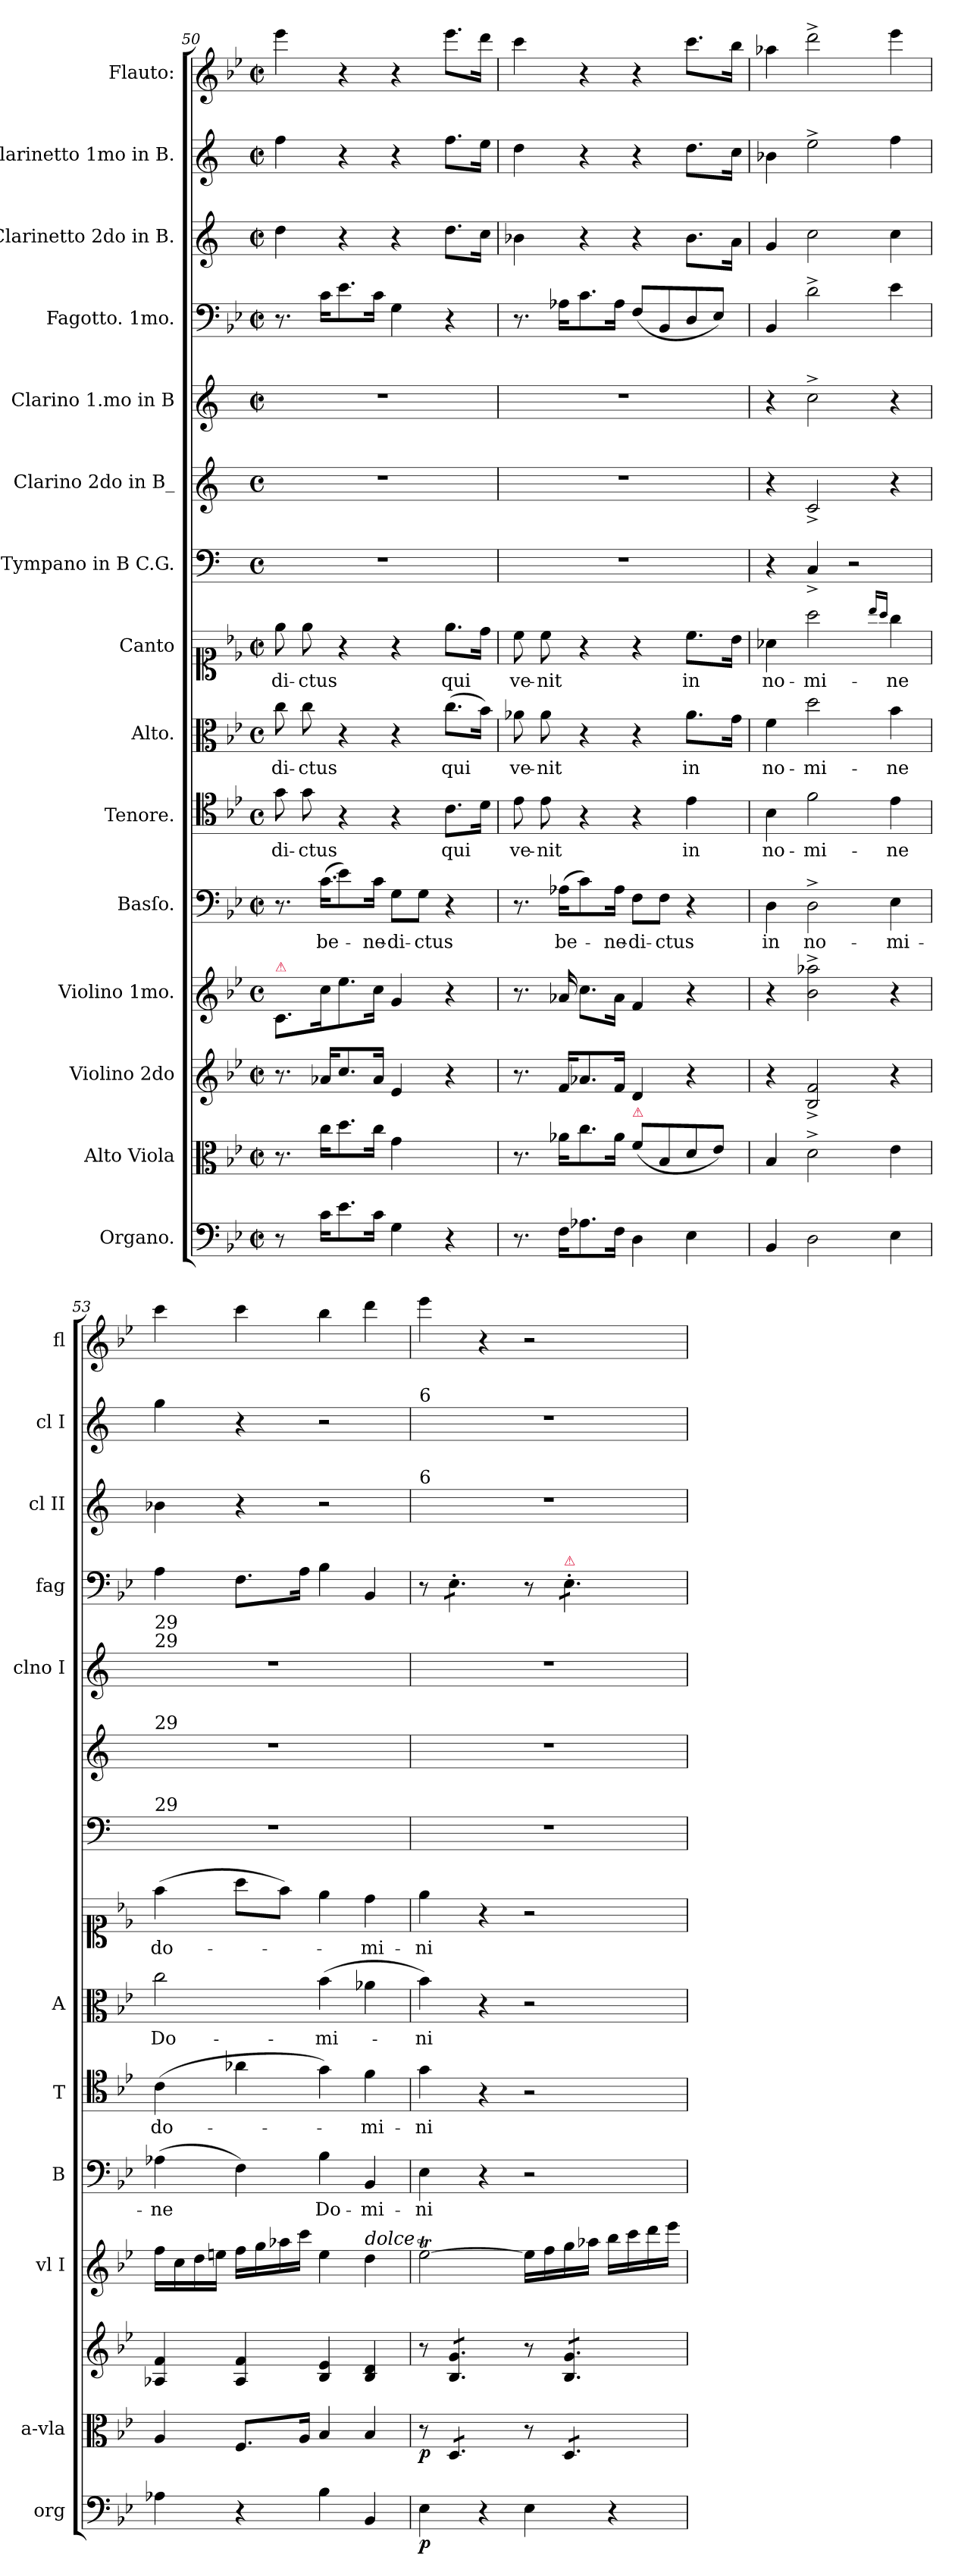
**kern	**dynam	**kern	**dynam	**kern	**kern	**kern	**text	**kern	**text	**kern	**text	**kern	**text	**kern	**kern	**kern	**kern	**kern	**kern	**kern
*part15	*part15	*part14	*part14	*part13	*part12	*part11	*part11	*part10	*part10	*part9	*part9	*part8	*part8	*part7	*part6	*part5	*part4	*part3	*part2	*part1
*staff15	*staff15	*staff14	*staff14	*staff13	*staff12	*staff11	*staff11	*staff10	*staff10	*staff9	*staff9	*staff8	*staff8	*staff7	*staff6	*staff5	*staff4	*staff3	*staff2	*staff1
*I"Organo.	*	*I"Alto Viola	*	*I"Violino 2do	*I"Violino 1mo.	*I"Basſo.	*	*I"Tenore.	*	*I"Alto.	*	*I"Canto	*	*I"Tympano in B C.G.	*I"Clarino 2do in B_	*I"Clarino 1.mo in B	*I"Fagotto. 1mo.	*I"Clarinetto 2do in B.	*I"Clarinetto 1mo in B.	*I"Flauto:
*I'org	*	*I'a-vla	*	*	*I'vl I	*I'B	*	*I'T	*	*I'A	*	*	*	*	*	*I'clno I	*I'fag	*I'cl II	*I'cl I	*I'fl
*clefF4	*	*clefC3	*	*clefG2	*clefG2	*clefF4	*	*clefC4	*	*clefC3	*	*clefC1	*	*clefF4	*clefG2	*clefG2	*clefF4	*clefG2	*clefG2	*clefG2
*	*	*	*	*	*	*	*	*	*	*	*	*	*	*ITrd1c2	*ITrd1c2	*ITrd1c2	*	*ITrd1c2	*ITrd1c2	*
*k[b-e-]	*	*k[b-e-]	*	*k[b-e-]	*k[b-e-]	*k[b-e-]	*	*k[b-e-]	*	*k[b-e-]	*	*k[b-e-]	*	*k[b-e-]	*k[b-e-]	*k[b-e-]	*k[b-e-]	*k[b-e-]	*k[b-e-]	*k[b-e-]
*B-:	*	*B-:	*	*B-:	*B-:	*B-:	*	*B-:	*	*B-:	*	*B-:	*	*	*	*	*B-:	*	*	*B-:
*M2/2	*	*M2/2	*	*M2/2	*M2/2	*M2/2	*	*M2/2	*	*M2/2	*	*M2/2	*	*M2/2	*M2/2	*M2/2	*M2/2	*M2/2	*M2/2	*M2/2
*met(c|)	*	*met(c|)	*	*met(c|)	*met(c)	*met(c|)	*	*met(c)	*	*met(c)	*	*met(c|)	*	*met(c)	*met(c)	*met(c|)	*met(c|)	*met(c|)	*met(c|)	*met(c|)
=50	=50	=50	=50	=50	=50	=50	=50	=50	=50	=50	=50	=50	=50	=50	=50	=50	=50	=50	=50	=50
!	!	!	!	!	!LO:TX:a:color=crimson:t=⚠	!	!	!	!	!	!	!	!	!	!	!	!	!	!	!
!LO:N:vis=8	!	!	!	!	!	!	!	!	!	!	!	!	!	!	!	!	!	!	!	!
8.r	.	8.r	.	8.r	8.c/L	8.r	.	8g\	-di-	8cc\	-di-	8ee-\	-di-	1r	1r	1r	8.r	4cc\	4ee-\	4eee-\
.	.	.	.	.	.	.	.	8g\	-ctus	8cc\	-ctus	8ee-\	-ctus	.	.	.	.	.	.	.
!	!	!	!	!	!	!LO:N:vis=16.	!	!	!	!	!	!	!	!	!	!	!	!	!	!
16c\KL	.	16cc\KL	.	16a-X/KL	16cc\K	(16c\KL	be-	.	.	.	.	.	.	.	.	.	16c\KL	.	.	.
!	!	!	!	!	!	!LO:N:vis=8	!	!	!	!	!	!	!	!	!	!	!	!	!	!
8.e-\	.	8.dd\	.	8.cc/	8.ee-\	8.e-\)	.	4r	.	4r	.	4r	.	.	.	.	8.e-\	4r	4r	4r
16c\Jk	.	16cc\Jk	.	16a-/Jk	16cc\Jk	16c\Jk	-ne-	.	.	.	.	.	.	.	.	.	16c\Jk	.	.	.
4G\	.	4g\	.	4e-/	4g/	8G\L	-di-	4r	.	4r	.	4r	.	.	.	.	4G\	4r	4r	4r
.	.	.	.	.	.	8G\J	-ctus	.	.	.	.	.	.	.	.	.	.	.	.	.
4r	.	4ryy	.	4r	4r	4r	.	8.c\L	qui	(8.cc\L	qui	8.ee-\L	qui	.	.	.	4r	8.cc\L	8.ee-\L	8.eee-\L
.	.	.	.	.	.	.	.	16d\Jk	.	16b-\Jk)	.	16dd\Jk	.	.	.	.	.	16b-\Jk	16dd\Jk	16ddd\Jk
=51	=51	=51	=51	=51	=51	=51	=51	=51	=51	=51	=51	=51	=51	=51	=51	=51	=51	=51	=51	=51
8.r	.	8.r	.	8.r	8.r	8.r	.	8e-\	ve-	8a-X\	ve-	8cc\	ve-	1r	1r	1r	8.r	4a-X\	4cc\	4ccc\
.	.	.	.	.	.	.	.	8e-\	-nit	8a-\	-nit	8cc\	-nit	.	.	.	.	.	.	.
16F\KL	.	16a-X\KL	.	16f/KL	16a-X/	(16A-X\KL	be-	.	.	.	.	.	.	.	.	.	16A-X\KL	.	.	.
!	!	!	!	!	!	!LO:N:vis=8	!	!	!	!	!	!	!	!	!	!	!	!	!	!
8.A-X\	.	8.cc\	.	8.a-X/	8.cc\L	8.c\)	.	4r	.	4r	.	4r	.	.	.	.	8.c\	4r	4r	4r
16F\Jk	.	16a-\Jk	.	16f/Jk	16a-\Jk	16A-\Jk	-ne-	.	.	.	.	.	.	.	.	.	16A-\Jk	.	.	.
!	!	!LO:TX:a:color=crimson:t=⚠	!	!	!	!	!	!	!	!	!	!	!	!	!	!	!	!	!	!
4D\	.	(8f\L	.	4d/	4f/	8F\L	-di-	4r	.	4r	.	4r	.	.	.	.	(8F/L	4r	4r	4r
.	.	8B-/	.	.	.	8F\J	-ctus	.	.	.	.	.	.	.	.	.	8BB-/	.	.	.
4E-\	.	8d/	.	4r	4r	4r	.	4e-\	in	8.a-\L	in	8.cc\L	in	.	.	.	8D/	8.a-\L	8.cc\L	8.ccc\L
.	.	8e-/J)	.	.	.	.	.	.	.	.	.	.	.	.	.	.	8E-/J)	.	.	.
.	.	.	.	.	.	.	.	.	.	16g\Jk	.	16b-\Jk	.	.	.	.	.	16g\Jk	16b-\Jk	16bb-\Jk
=52	=52	=52	=52	=52	=52	=52	=52	=52	=52	=52	=52	=52	=52	=52	=52	=52	=52	=52	=52	=52
4BB-/	.	4B-/	.	4r	4r	4D\	in	4B-\	no-	4f\	no-	4a-X\	no-	4r	4r	4r	4BB-/	4f/	4a-X\	4aa-X\
2D\	.	2d^\	.	2B-^>/ 2f^>/	2b-^\ 2aa-X^\	2D^\	no-	2f\	-mi-	2dd\	-mi-	2aa\	-mi-	4BB-^/	2B-^/	2b-^\	2d^\	2b-\	2dd^\	2ddd^\
.	.	.	.	.	.	.	.	.	.	.	.	.	.	2r	.	.	.	.	.	.
.	.	.	.	.	.	.	.	.	.	.	.	16qqbb-/LL	.	.	.	.	.	.	.	.
.	.	.	.	.	.	.	.	.	.	.	.	16qqaa/JJ	.	.	.	.	.	.	.	.
4E-\	.	4e-\	.	4r	4r	4E-\	-mi-	4e-\	-ne	4b-\	-ne	4gg\	-ne	.	4r	4r	4e-\	4b-\	4ee-\	4eee-\
=53	=53	=53	=53	=53	=53	=53	=53	=53	=53	=53	=53	=53	=53	=53	=53	=53	=53	=53	=53	=53
!	!	!	!	!	!	!	!	!	!	!	!	!	!	!	!	!LO:TX:a:t=29	!	!	!	!
!	!	!	!	!	!	!	!	!	!	!	!	!	!	!	!	!LO:TX:a:t=29	!	!	!	!
!	!	!	!	!	!	!	!	!	!	!	!	!	!	!	!LO:TX:a:t=29	!	!	!	!	!
!	!	!	!	!	!	!	!	!	!	!	!	!	!	!LO:TX:a:t=29	!	!	!	!	!	!
4A-X\	.	4A/	.	4A-X/ 4f/	16ff\LL	(4A-X\	-ne	(4c\	do-	2cc\	Do-	(4ff\	do-	1r	1r	1r	4A\	4a-X\	4ff\	4ccc\
.	.	.	.	.	16cc\	.	.	.	.	.	.	.	.	.	.	.	.	.	.	.
.	.	.	.	.	16dd\	.	.	.	.	.	.	.	.	.	.	.	.	.	.	.
.	.	.	.	.	16een\JJ	.	.	.	.	.	.	.	.	.	.	.	.	.	.	.
4r	.	8.F/L	.	4A-/ 4f/	16ff\LL	4F\)	.	4a-X\	.	.	.	8aa\L	.	.	.	.	8.F\L	4r	4r	4ccc\
.	.	.	.	.	16gg\	.	.	.	.	.	.	.	.	.	.	.	.	.	.	.
.	.	.	.	.	16aa-X\	.	.	.	.	.	.	8ff\J)	.	.	.	.	.	.	.	.
.	.	16A/Jk	.	.	16ccc\JJ	.	.	.	.	.	.	.	.	.	.	.	16A\Jk	.	.	.
4B-\	.	4B-/	.	4B-/ 4e-/	4ee\	4B-\	Do-	4g\)	.	(4b-\	-mi-	4ee-\	.	.	.	.	4B-\	2r	2r	4bb-\
!	!	!	!	!	!LO:TX:a:i:t=dolce	!	!	!	!	!	!	!	!	!	!	!	!	!	!	!
4BB-/	.	4B-/	.	4B-/ 4d/	4dd\	4BB-/	-mi-	4f\	-mi-	4a-X\	.	4dd\	-mi-	.	.	.	4BB-/	.	.	4ddd\
=54	=54	=54	=54	=54	=54	=54	=54	=54	=54	=54	=54	=54	=54	=54	=54	=54	=54	=54	=54	=54
!	!	!	!	!	!	!	!	!	!	!	!	!	!	!	!	!	!	!	!LO:TX:a:t=6	!
!	!	!	!	!	!	!	!	!	!	!	!	!	!	!	!	!	!	!LO:TX:a:t=6	!	!
4E-\	p	8r	p	8r	[2ee-T\	4E-\	-ni	4g\	-ni	4b-\)	-ni	4ee-\	-ni	1r	1r	1r	8r	1r	1r	4eee-\
!	!	!	!	!	!	!	!	!	!	!	!	!	!	!	!	!	!LO:TX:a:color=crimson:t=⚠	!	!	!
*	*	*tremolo	*	*	*	*	*	*	*	*	*	*	*	*	*	*	*	*	*	*
*	*	*	*	*tremolo	*	*	*	*	*	*	*	*	*	*	*	*	*	*	*	*
*	*	*	*	*	*	*	*	*	*	*	*	*	*	*	*	*	*tremolo	*	*	*
.	.	8D/L	.	8B-/ 8g/L	.	.	.	.	.	.	.	.	.	.	.	.	8E-'\L	.	.	.
4r	.	8D/	.	8B-/ 8g/	.	4r	.	4r	.	4r	.	4r	.	.	.	.	8E-'\	.	.	4r
.	.	8D/J	.	8B-/ 8g/J	.	.	.	.	.	.	.	.	.	.	.	.	8E-'\J	.	.	.
4E-\	.	8r	.	8r	16ee-\LL]	2r	.	2r	.	2r	.	2r	.	.	.	.	8r	.	.	2r
.	.	.	.	.	16ff\	.	.	.	.	.	.	.	.	.	.	.	.	.	.	.
!	!	!	!	!	!	!	!	!	!	!	!	!	!	!	!	!	!LO:TX:a:color=crimson:t=⚠	!	!	!
.	.	8D/L	.	8B-/ 8g/L	16gg\	.	.	.	.	.	.	.	.	.	.	.	8E-'\L	.	.	.
.	.	.	.	.	16aa-X\JJ	.	.	.	.	.	.	.	.	.	.	.	.	.	.	.
4r	.	8D/	.	8B-/ 8g/	16bb-\LL	.	.	.	.	.	.	.	.	.	.	.	8E-'\	.	.	.
.	.	.	.	.	16ccc\	.	.	.	.	.	.	.	.	.	.	.	.	.	.	.
.	.	8D/J	.	8B-/ 8g/J	16ddd\	.	.	.	.	.	.	.	.	.	.	.	8E-'\J	.	.	.
*	*	*	*	*	*	*	*	*	*	*	*	*	*	*	*	*	*Xtremolo	*	*	*
*	*	*	*	*Xtremolo	*	*	*	*	*	*	*	*	*	*	*	*	*	*	*	*
*	*	*Xtremolo	*	*	*	*	*	*	*	*	*	*	*	*	*	*	*	*	*	*
.	.	.	.	.	16eee-\JJ	.	.	.	.	.	.	.	.	.	.	.	.	.	.	.
=	=	=	=	=	=	=	=	=	=	=	=	=	=	=	=	=	=	=	=	=
*-	*-	*-	*-	*-	*-	*-	*-	*-	*-	*-	*-	*-	*-	*-	*-	*-	*-	*-	*-	*-
